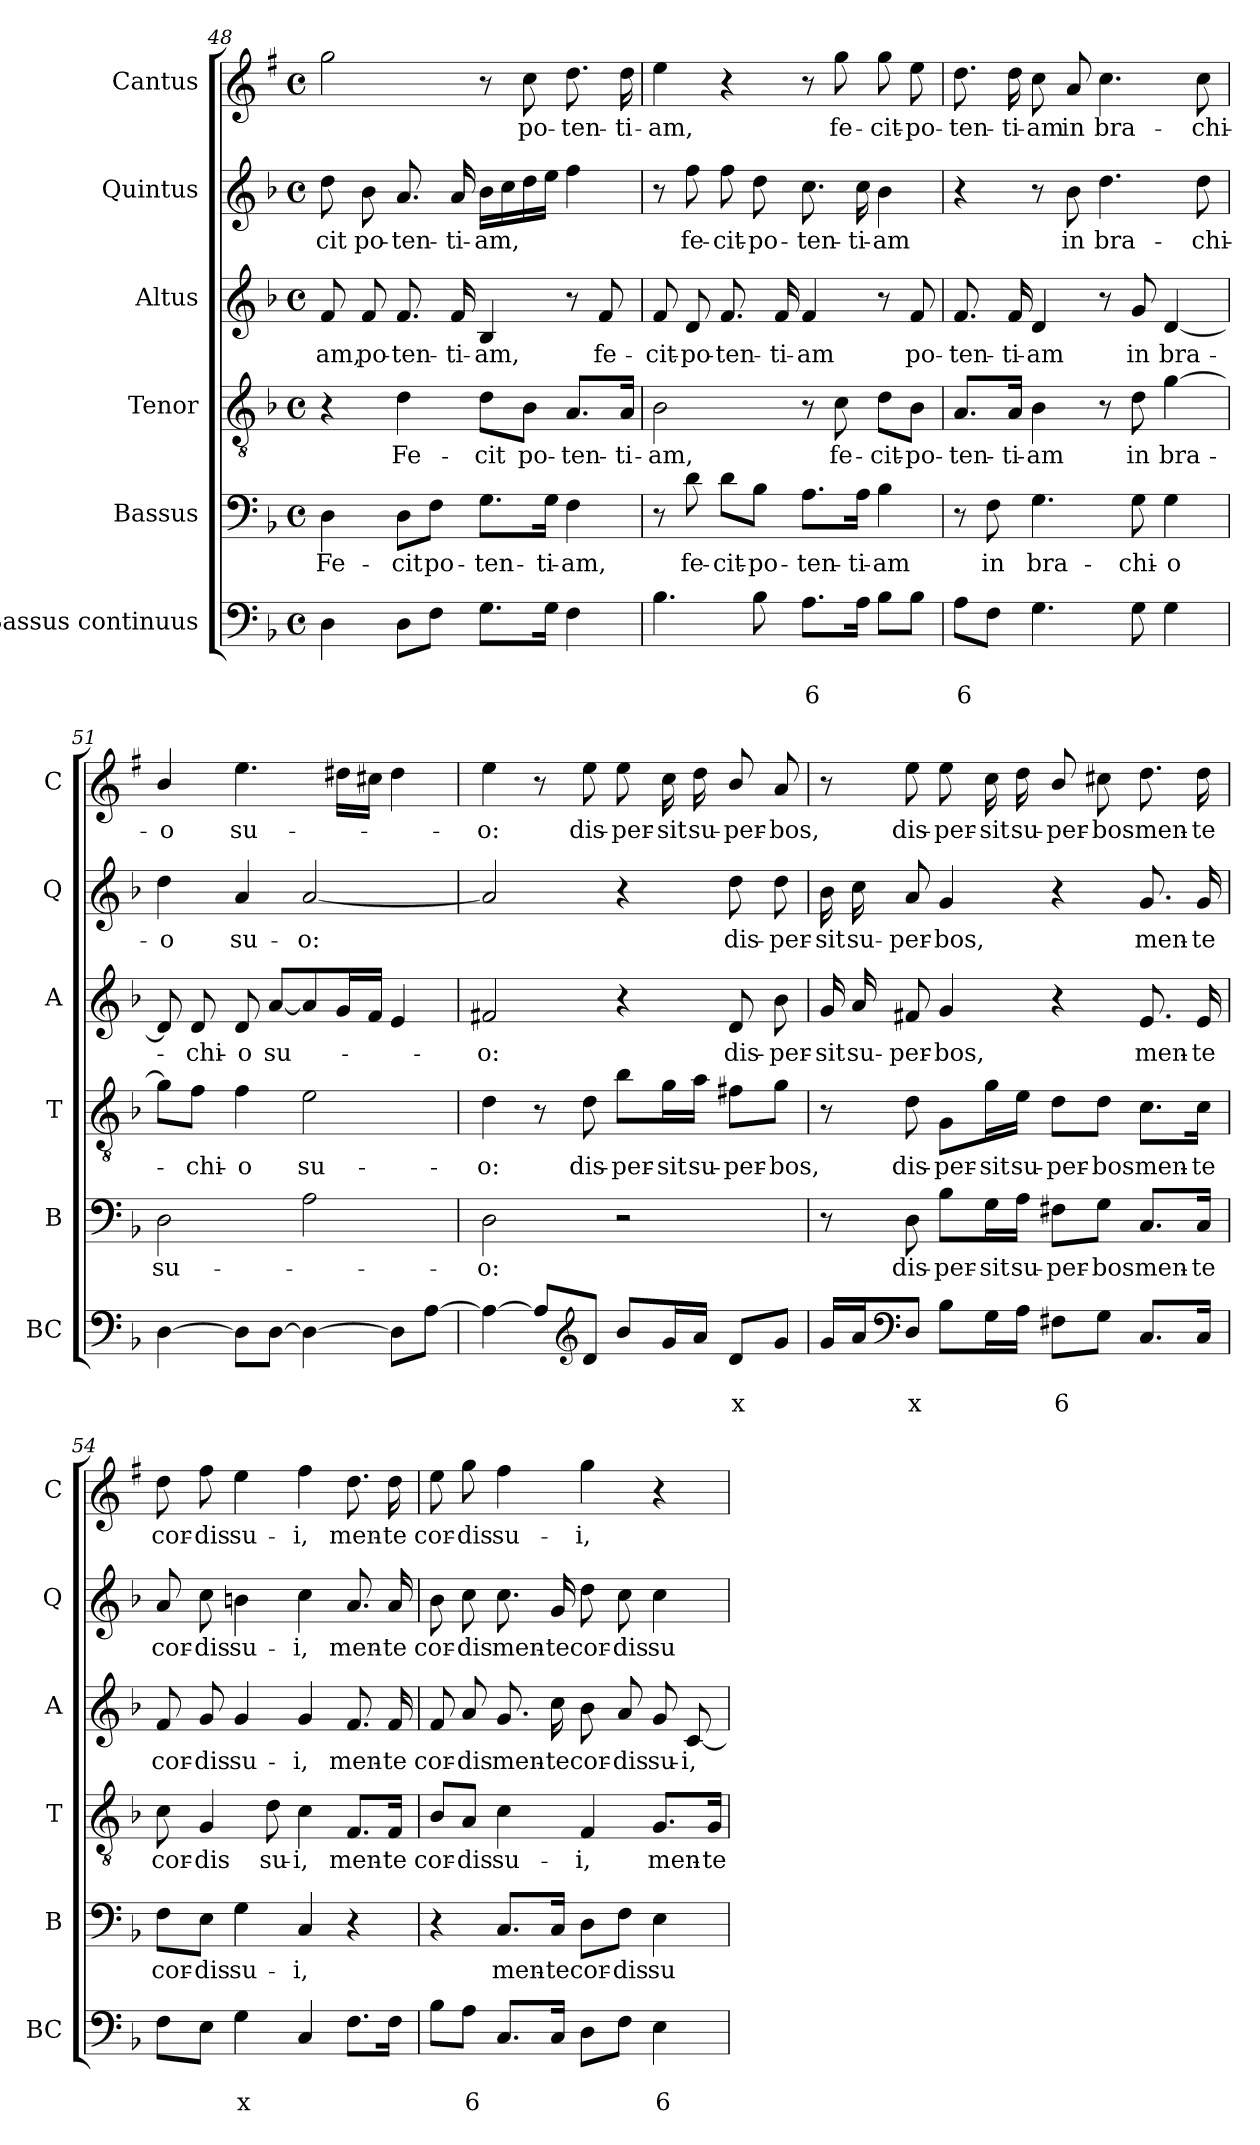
**kern	**text	**text	**kern	**text	**kern	**text	**kern	**text	**kern	**text	**kern	**text
*part6	*part6	*part6	*part5	*part5	*part4	*part4	*part3	*part3	*part2	*part2	*part1	*part1
*staff6	*staff6	*staff6	*staff5	*staff5	*staff4	*staff4	*staff3	*staff3	*staff2	*staff2	*staff1	*staff1
*I"Bassus continuus	*	*	*I"Bassus	*	*I"Tenor	*	*I"Altus	*	*I"Quintus	*	*I"Cantus	*
*I'BC	*	*	*I'B	*	*I'T	*	*I'A	*	*I'Q	*	*I'C	*
*clefF4	*	*	*clefF4	*	*clefGv2	*	*clefG2	*	*clefG2	*	*clefG2	*
*	*	*	*	*	*	*	*	*	*	*	*ITrd1c2	*
*k[b-]	*	*	*k[b-]	*	*k[b-]	*	*k[b-]	*	*k[b-]	*	*k[b-]	*
*F:	*	*	*F:	*	*F:	*	*F:	*	*F:	*	*F:	*
*M4/4	*	*	*M4/4	*	*M4/4	*	*M4/4	*	*M4/4	*	*M4/4	*
*met(c)	*	*	*met(c)	*	*met(c)	*	*met(c)	*	*met(c)	*	*met(c)	*
=48	=48	=48	=48	=48	=48	=48	=48	=48	=48	=48	=48	=48
!	!	!	!	!LO:LY:b	!	!	!	!LO:LY:b	!	!LO:LY:b	!	!
4D\	.	.	4D\	Fe-	4r	.	8f/	-am,	8dd\	-cit	2ff\	.
!	!	!	!	!	!	!	!	!LO:LY:b	!	!LO:LY:b	!	!
.	.	.	.	.	.	.	8f/	po-	8b-\	po-	.	.
!	!	!	!	!LO:LY:b	!	!LO:LY:b	!	!LO:LY:b	!	!LO:LY:b	!	!
8D\L	.	.	8D\L	-cit	4d\	Fe-	8.f/	-ten-	8.a/	-ten-	.	.
!	!	!	!	!LO:LY:b	!	!	!	!	!	!	!	!
8F\J	.	.	8F\J	po-	.	.	.	.	.	.	.	.
!	!	!	!	!	!	!	!	!LO:LY:b	!	!LO:LY:b	!	!
.	.	.	.	.	.	.	16f/	-ti-	16a/	-ti-	.	.
!	!	!	!	!LO:LY:b	!	!LO:LY:b	!	!LO:LY:b	!	!LO:LY:b	!	!
8.G\L	.	.	8.G\L	-ten-	8d\L	-cit	4B-/	-am,	16b-\LL	-am,	8r	.
.	.	.	.	.	.	.	.	.	16cc\	.	.	.
!	!	!	!	!	!	!LO:LY:b	!	!	!	!	!	!LO:LY:b
.	.	.	.	.	8B-\J	po-	.	.	16dd\	.	8b-\	po-
!	!	!	!	!LO:LY:b	!	!	!	!	!	!	!	!
16G\Jk	.	.	16G\Jk	-ti-	.	.	.	.	16ee\JJ	.	.	.
!	!	!	!	!LO:LY:b	!	!LO:LY:b	!	!	!	!	!	!LO:LY:b
4F\	.	.	4F\	-am,	8.A/L	-ten-	8r	.	4ff\	.	8.cc\	-ten-
!	!	!	!	!	!	!	!	!LO:LY:b	!	!	!	!
.	.	.	.	.	.	.	8f/	fe-	.	.	.	.
!	!	!	!	!	!	!LO:LY:b	!	!	!	!	!	!LO:LY:b
.	.	.	.	.	16A/Jk	-ti-	.	.	.	.	16cc\	-ti-
=49	=49	=49	=49	=49	=49	=49	=49	=49	=49	=49	=49	=49
!	!	!	!	!	!	!LO:LY:b	!	!LO:LY:b	!	!	!	!LO:LY:b
4.B-\	.	.	8r	.	2B-\	-am,	8f/	-cit-	8r	.	4dd\	-am,
!	!	!	!	!LO:LY:b	!	!	!	!LO:LY:b	!	!LO:LY:b	!	!
.	.	.	8d\	fe-	.	.	8d/	-po-	8ff\	fe-	.	.
!	!	!	!	!LO:LY:b	!	!	!	!LO:LY:b	!	!LO:LY:b	!	!
.	.	.	8d\L	-cit-	.	.	8.f/	-ten-	8ff\	-cit-	4r	.
!	!	!	!	!LO:LY:b	!	!	!	!	!	!LO:LY:b	!	!
8B-\	.	.	8B-\J	-po-	.	.	.	.	8dd\	-po-	.	.
!	!	!	!	!	!	!	!	!LO:LY:b	!	!	!	!
.	.	.	.	.	.	.	16f/	-ti-	.	.	.	.
!	!	!LO:LY:b	!	!LO:LY:b	!	!	!	!LO:LY:b	!	!LO:LY:b	!	!
8.A\L	.	6	8.A\L	-ten-	8r	.	4f/	-am	8.cc\	-ten-	8r	.
!	!	!	!	!	!	!LO:LY:b	!	!	!	!	!	!LO:LY:b
.	.	.	.	.	8c\	fe-	.	.	.	.	8ff\	fe-
!	!	!	!	!LO:LY:b	!	!	!	!	!	!LO:LY:b	!	!
16A\Jk	.	.	16A\Jk	-ti-	.	.	.	.	16cc\	-ti-	.	.
!	!	!	!	!LO:LY:b	!	!LO:LY:b	!	!	!	!LO:LY:b	!	!LO:LY:b
8B-\L	.	.	4B-\	-am	8d\L	-cit-	8r	.	4b-\	-am	8ff\	-cit-
!	!	!	!	!	!	!LO:LY:b	!	!LO:LY:b	!	!	!	!LO:LY:b
8B-\J	.	.	.	.	8B-\J	-po-	8f/	po-	.	.	8dd\	-po-
=50	=50	=50	=50	=50	=50	=50	=50	=50	=50	=50	=50	=50
!	!	!LO:LY:b	!	!	!	!LO:LY:b	!	!LO:LY:b	!	!	!	!LO:LY:b
8A\L	.	6	8r	.	8.A/L	-ten-	8.f/	-ten-	4r	.	8.cc\	-ten-
!	!	!	!	!LO:LY:b	!	!	!	!	!	!	!	!
8F\J	.	.	8F\	in	.	.	.	.	.	.	.	.
!	!	!	!	!	!	!LO:LY:b	!	!LO:LY:b	!	!	!	!LO:LY:b
.	.	.	.	.	16A/Jk	-ti-	16f/	-ti-	.	.	16cc\	-ti-
!	!	!	!	!LO:LY:b	!	!LO:LY:b	!	!LO:LY:b	!	!	!	!LO:LY:b
4.G\	.	.	4.G\	bra-	4B-\	-am	4d/	-am	8r	.	8b-\	-am
!	!	!	!	!	!	!	!	!	!	!LO:LY:b	!	!LO:LY:b
.	.	.	.	.	.	.	.	.	8b-\	in	8g/	in
!	!	!	!	!	!	!	!	!	!	!LO:LY:b	!	!LO:LY:b
.	.	.	.	.	8r	.	8r	.	4.dd\	bra-	4.b-\	bra-
!	!	!	!	!LO:LY:b	!	!LO:LY:b	!	!LO:LY:b	!	!	!	!
8G\	.	.	8G\	-chi-	8d\	in	8g/	in	.	.	.	.
!	!	!	!	!LO:LY:b	!	!LO:LY:b	!	!LO:LY:b	!	!	!	!
4G\	.	.	4G\	-o	[4g\	bra-	[4d/	bra-	.	.	.	.
!	!	!	!	!	!	!	!	!	!	!LO:LY:b	!	!LO:LY:b
.	.	.	.	.	.	.	.	.	8dd\	-chi-	8b-\	-chi-
!!LO:LB:g=z
=51	=51	=51	=51	=51	=51	=51	=51	=51	=51	=51	=51	=51
!	!	!	!	!LO:LY:b	!	!	!	!	!	!LO:LY:b	!	!LO:LY:b
[4D\	.	.	2D\	su-	8g\L]	.	8d/]	.	4dd\	-o	4a/	-o
!	!	!	!	!	!	!LO:LY:b	!	!LO:LY:b	!	!	!	!
.	.	.	.	.	8f\J	-chi-	8d/	-chi-	.	.	.	.
!	!	!	!	!	!	!LO:LY:b	!	!LO:LY:b	!	!LO:LY:b	!	!LO:LY:b
8D\L]	.	.	.	.	4f\	-o	8d/	-o	4a/	su-	4.dd\	su-
!	!	!	!	!	!	!	!	!LO:LY:b	!	!	!	!
[8D\J	.	.	.	.	.	.	[8a/L	su-	.	.	.	.
!	!	!	!	!	!	!LO:LY:b	!	!	!	!LO:LY:b	!	!
4D\_	.	.	2A\	.	2e\	su-	8a/]	.	[2a/	-o:	.	.
.	.	.	.	.	.	.	16g/L	.	.	.	16cc#X\LL	.
.	.	.	.	.	.	.	16f/JJ	.	.	.	16bn\JJ	.
8D\L]	.	.	.	.	.	.	4e/	.	.	.	4cc#\	.
[8A\J	.	.	.	.	.	.	.	.	.	.	.	.
=52	=52	=52	=52	=52	=52	=52	=52	=52	=52	=52	=52	=52
!	!	!	!	!LO:LY:b	!	!LO:LY:b	!	!LO:LY:b	!	!	!	!LO:LY:b
4A\_	.	.	2D\	-o:	4d\	-o:	2f#X/	-o:	2a/]	.	4dd\	-o:
8A/L]	.	.	.	.	8r	.	.	.	.	.	8r	.
*clefG2	*	*	*	*	*	*	*	*	*	*	*	*
!	!	!	!	!	!	!LO:LY:b	!	!	!	!	!	!LO:LY:b
8d/J	.	.	.	.	8d\	dis-	.	.	.	.	8dd\	dis-
!	!	!	!	!	!	!LO:LY:b	!	!	!	!	!	!LO:LY:b
8b-/L	.	.	2r	.	8b-\L	-per-	4r	.	4r	.	8dd\	-per-
!	!	!	!	!	!	!LO:LY:b	!	!	!	!	!	!LO:LY:b
16g/L	.	.	.	.	16g\L	-sit	.	.	.	.	16b-\	-sit
!	!	!	!	!	!	!LO:LY:b	!	!	!	!	!	!LO:LY:b
16a/JJ	.	.	.	.	16a\JJ	su-	.	.	.	.	16cc\	su-
!	!	!LO:LY:b	!	!	!	!LO:LY:b	!	!LO:LY:b	!	!LO:LY:b	!	!LO:LY:b
8d/L	.	x	.	.	8f#X\L	-per-	8d/	dis-	8dd\	dis-	8a/	-per-
!	!	!	!	!	!	!LO:LY:b	!	!LO:LY:b	!	!LO:LY:b	!	!LO:LY:b
8g/J	.	.	.	.	8g\J	-bos,	8b-\	-per-	8dd\	-per-	8g/	-bos,
=53	=53	=53	=53	=53	=53	=53	=53	=53	=53	=53	=53	=53
!	!	!	!	!	!	!	!	!LO:LY:b	!	!LO:LY:b	!	!
16g/LL	.	.	8r	.	8r	.	16g/	-sit	16b-\	-sit	8r	.
!	!	!	!	!	!	!	!	!LO:LY:b	!	!LO:LY:b	!	!
16a/J	.	.	.	.	.	.	16a/	su-	16cc\	su-	.	.
*clefF4	*	*	*	*	*	*	*	*	*	*	*	*
!	!	!LO:LY:b	!	!LO:LY:b	!	!LO:LY:b	!	!LO:LY:b	!	!LO:LY:b	!	!LO:LY:b
8D/J	.	x	8D\	dis-	8d\	dis-	8f#X/	-per-	8a/	-per-	8dd\	dis-
!	!	!	!	!LO:LY:b	!	!LO:LY:b	!	!LO:LY:b	!	!LO:LY:b	!	!LO:LY:b
8B-\L	.	.	8B-\L	-per-	8G\L	-per-	4g/	-bos,	4g/	-bos,	8dd\	-per-
!	!	!	!	!LO:LY:b	!	!LO:LY:b	!	!	!	!	!	!LO:LY:b
16G\L	.	.	16G\L	-sit	16g\L	-sit	.	.	.	.	16b-\	-sit
!	!	!	!	!LO:LY:b	!	!LO:LY:b	!	!	!	!	!	!LO:LY:b
16A\JJ	.	.	16A\JJ	su-	16e\JJ	su-	.	.	.	.	16cc\	su-
!	!	!LO:LY:b	!	!LO:LY:b	!	!LO:LY:b	!	!	!	!	!	!LO:LY:b
8F#X\L	.	6	8F#X\L	-per-	8d\L	-per-	4r	.	4r	.	8a/	-per-
!	!	!	!	!LO:LY:b	!	!LO:LY:b	!	!	!	!	!	!LO:LY:b
8G\J	.	.	8G\J	-bos	8d\J	-bos	.	.	.	.	8bn\	-bos
!	!	!	!	!LO:LY:b	!	!LO:LY:b	!	!LO:LY:b	!	!LO:LY:b	!	!LO:LY:b
8.C/L	.	.	8.C/L	men-	8.c\L	men-	8.e/	men-	8.g/	men-	8.cc\	men-
!	!	!	!	!LO:LY:b	!	!LO:LY:b	!	!LO:LY:b	!	!LO:LY:b	!	!LO:LY:b
16C/Jk	.	.	16C/Jk	-te	16c\Jk	-te	16e/	-te	16g/	-te	16cc\	-te
=54	=54	=54	=54	=54	=54	=54	=54	=54	=54	=54	=54	=54
!	!	!	!	!LO:LY:b	!	!LO:LY:b	!	!LO:LY:b	!	!LO:LY:b	!	!LO:LY:b
8F\L	.	.	8F\L	cor-	8c\	cor-	8f/	cor-	8a/	cor-	8cc\	cor-
!	!	!	!	!LO:LY:b	!	!LO:LY:b	!	!LO:LY:b	!	!LO:LY:b	!	!LO:LY:b
8E\J	.	.	8E\J	-dis	4G/	-dis	8g/	-dis	8cc\	-dis	8ee\	-dis
!	!	!LO:LY:b	!	!LO:LY:b	!	!	!	!LO:LY:b	!	!LO:LY:b	!	!LO:LY:b
4G\	.	x	4G\	su-	.	.	4g/	su-	4bn\	su-	4dd\	su-
!	!	!	!	!	!	!LO:LY:b	!	!	!	!	!	!
.	.	.	.	.	8d\	su-	.	.	.	.	.	.
!	!	!	!	!LO:LY:b	!	!LO:LY:b	!	!LO:LY:b	!	!LO:LY:b	!	!LO:LY:b
4C/	.	.	4C/	-i,	4c\	-i,	4g/	-i,	4cc\	-i,	4ee\	-i,
!	!	!	!	!	!	!LO:LY:b	!	!LO:LY:b	!	!LO:LY:b	!	!LO:LY:b
8.F\L	.	.	4r	.	8.F/L	men-	8.f/	men-	8.a/	men-	8.cc\	men-
!	!	!	!	!	!	!LO:LY:b	!	!LO:LY:b	!	!LO:LY:b	!	!LO:LY:b
16F\Jk	.	.	.	.	16F/Jk	-te	16f/	-te	16a/	-te	16cc\	-te
!!LO:LB:g=z
=55	=55	=55	=55	=55	=55	=55	=55	=55	=55	=55	=55	=55
!	!	!	!	!	!	!LO:LY:b	!	!LO:LY:b	!	!LO:LY:b	!	!LO:LY:b
8B-\L	.	.	4r	.	8B-/L	cor-	8f/	cor-	8b-\	cor-	8dd\	cor-
!	!	!LO:LY:b	!	!	!	!LO:LY:b	!	!LO:LY:b	!	!LO:LY:b	!	!LO:LY:b
8A\J	.	6	.	.	8A/J	-dis	8a/	-dis	8cc\	-dis	8ff\	-dis
!	!	!	!	!LO:LY:b	!	!LO:LY:b	!	!LO:LY:b	!	!LO:LY:b	!	!LO:LY:b
8.C/L	.	.	8.C/L	men-	4c\	su-	8.g/	men-	8.cc\	men-	4ee\	su-
!	!	!	!	!LO:LY:b	!	!	!	!LO:LY:b	!	!LO:LY:b	!	!
16C/Jk	.	.	16C/Jk	-te	.	.	16cc\	-te	16g/	-te	.	.
!	!	!	!	!LO:LY:b	!	!LO:LY:b	!	!LO:LY:b	!	!LO:LY:b	!	!LO:LY:b
8D\L	.	.	8D\L	cor-	4F/	-i,	8b-\	cor-	8dd\	cor-	4ff\	-i,
!	!	!	!	!LO:LY:b	!	!	!	!LO:LY:b	!	!LO:LY:b	!	!
8F\J	.	.	8F\J	-dis	.	.	8a/	-dis	8cc\	-dis	.	.
!	!	!LO:LY:b	!	!LO:LY:b	!	!LO:LY:b	!	!LO:LY:b	!	!LO:LY:b	!	!
4E\	.	6	4E\	su-	8.G/L	men-	8g/	su-	4cc\	su-	4r	.
!	!	!	!	!	!	!	!	!LO:LY:b	!	!	!	!
.	.	.	.	.	.	.	[8c/	-i,	.	.	.	.
!	!	!	!	!	!	!LO:LY:b	!	!	!	!	!	!
.	.	.	.	.	16G/Jk	-te	.	.	.	.	.	.
=	=	=	=	=	=	=	=	=	=	=	=	=
*-	*-	*-	*-	*-	*-	*-	*-	*-	*-	*-	*-	*-
